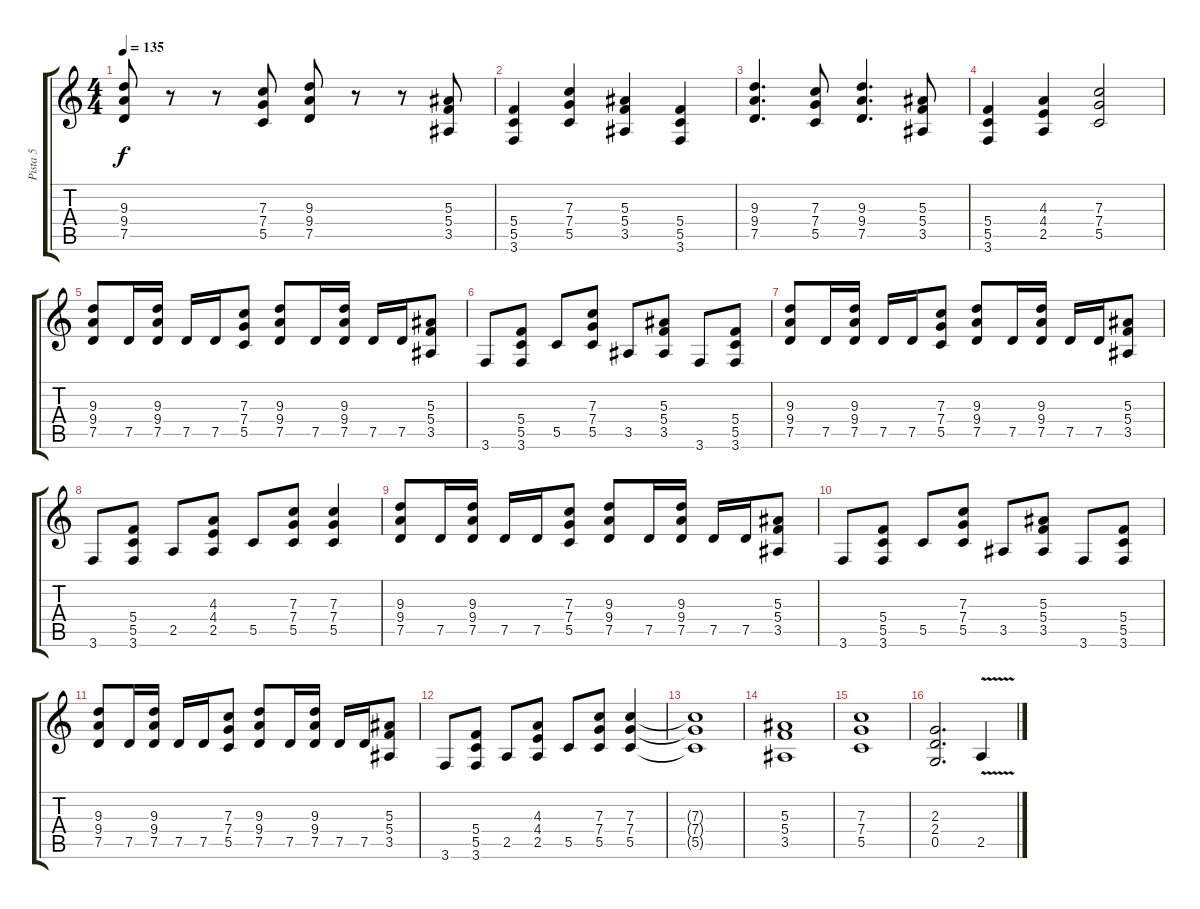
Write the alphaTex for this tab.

\track ("Pista 5" "Pista 5") {instrument distortionguitar}
\staff {score tabs}
\tuning (D4 A3 F3 C3 G2 D2) {hide}
\ts (4 4)
\tempo 135
\clef g2
\ks c
(9.3 9.4 7.5).8{dy f} r.8 r.8 (7.3 7.4 5.5).8 (9.3 9.4 7.5).8 r.8 r.8 (5.3 5.4 3.5).8 |
(5.4 5.5 3.6).4 (7.3 7.4 5.5).4 (5.3 5.4 3.5).4 (5.4 5.5 3.6).4 |
(9.3 9.4 7.5).4{d} (7.3 7.4 5.5).8 (9.3 9.4 7.5).4{d} (5.3 5.4 3.5).8 |
(5.4 5.5 3.6).4 (4.3 4.4 2.5).4 (7.3 7.4 5.5).2 |
(9.3 9.4 7.5).8 7.5.16 (9.3 9.4 7.5).16 7.5.16 7.5.16 (7.3 7.4 5.5).8 (9.3 9.4 7.5).8 7.5.16 (9.3 9.4 7.5).16 7.5.16 7.5.16 (5.3 5.4 3.5).8 |
3.6.8 (5.4 5.5 3.6).8 5.5.8 (7.3 7.4 5.5).8 3.5.8 (5.3 5.4 3.5).8 3.6.8 (5.4 5.5 3.6).8 |
(9.3 9.4 7.5).8 7.5.16 (9.3 9.4 7.5).16 7.5.16 7.5.16 (7.3 7.4 5.5).8 (9.3 9.4 7.5).8 7.5.16 (9.3 9.4 7.5).16 7.5.16 7.5.16 (5.3 5.4 3.5).8 |
3.6.8 (5.4 5.5 3.6).8 2.5.8 (4.3 4.4 2.5).8 5.5.8 (7.3 7.4 5.5).8 (7.3 7.4 5.5).4 |
(9.3 9.4 7.5).8 7.5.16 (9.3 9.4 7.5).16 7.5.16 7.5.16 (7.3 7.4 5.5).8 (9.3 9.4 7.5).8 7.5.16 (9.3 9.4 7.5).16 7.5.16 7.5.16 (5.3 5.4 3.5).8 |
3.6.8 (5.4 5.5 3.6).8 5.5.8 (7.3 7.4 5.5).8 3.5.8 (5.3 5.4 3.5).8 3.6.8 (5.4 5.5 3.6).8 |
(9.3 9.4 7.5).8 7.5.16 (9.3 9.4 7.5).16 7.5.16 7.5.16 (7.3 7.4 5.5).8 (9.3 9.4 7.5).8 7.5.16 (9.3 9.4 7.5).16 7.5.16 7.5.16 (5.3 5.4 3.5).8 |
3.6.8 (5.4 5.5 3.6).8 2.5.8 (4.3 4.4 2.5).8 5.5.8 (7.3 7.4 5.5).8 (7.3 7.4 5.5).4 |
(7.3{t} 7.4{t} 5.5{t}).1 |
(5.3 5.4 3.5).1 |
(7.3 7.4 5.5).1 |
(2.3 2.4 0.5).2{d} 2.5{v}.4
